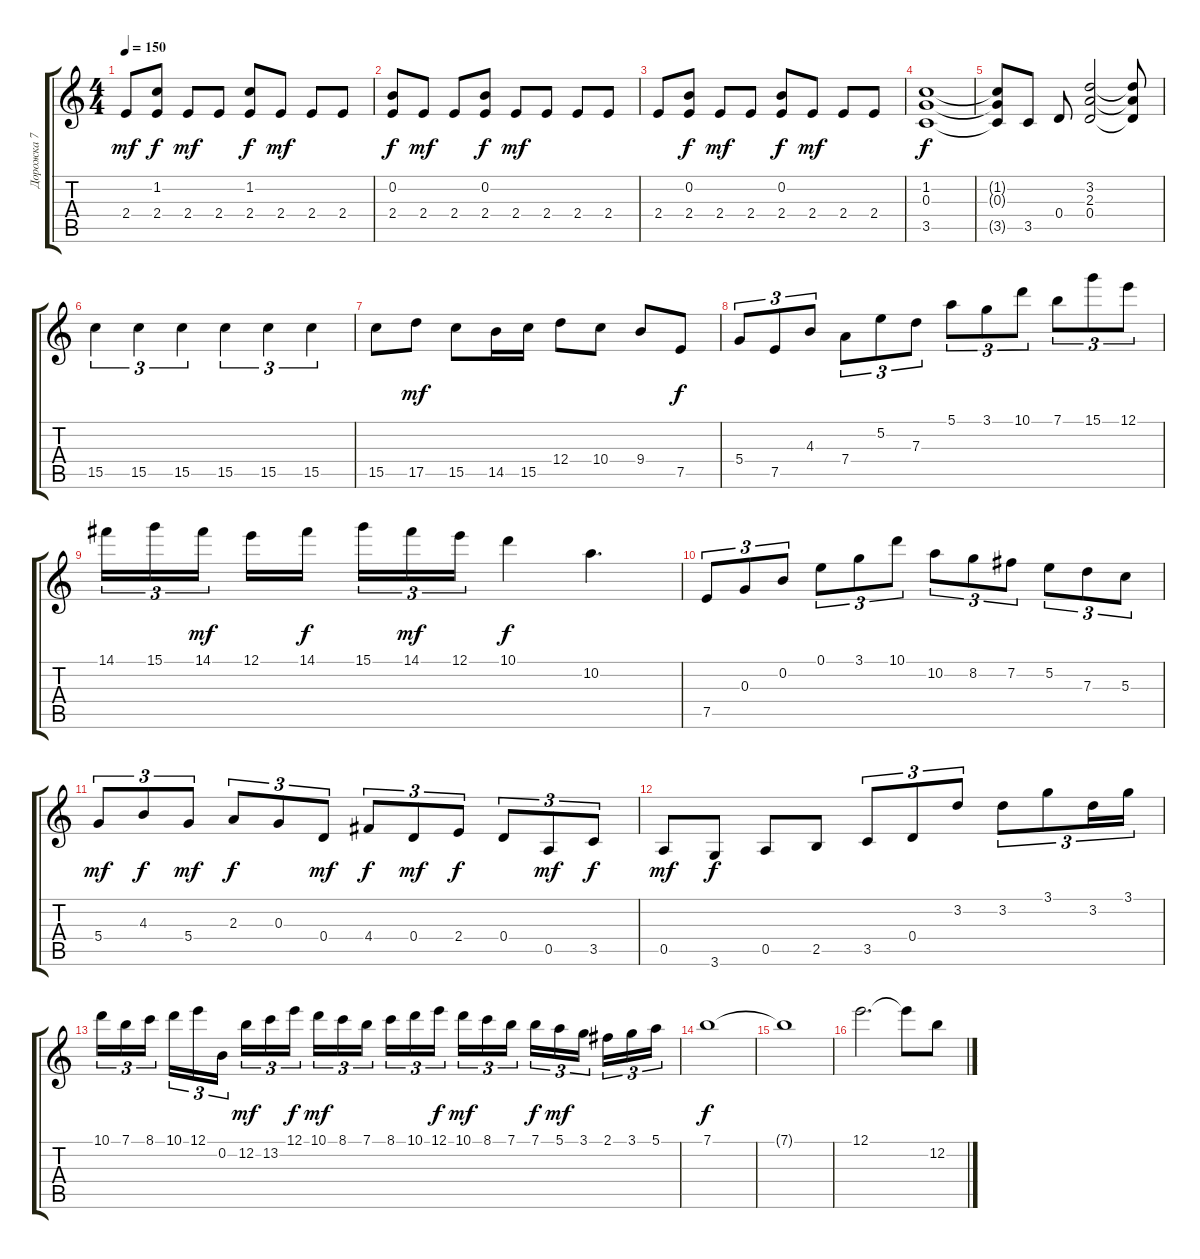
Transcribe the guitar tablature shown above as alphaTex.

\track ("Дорожка 7" "Дорожка 7") {instrument distortionguitar}
\staff {score tabs}
\tuning (E4 B3 G3 D3 A2 E2) {hide}
\ts (4 4)
\tempo 150
\clef g2
\ks c
2.4.8{dy mf} (1.2 2.4).8{dy f} 2.4.8{dy mf} 2.4.8 (1.2 2.4).8{dy f} 2.4.8{dy mf} 2.4.8 2.4.8 |
(0.2 2.4).8{dy f} 2.4.8{dy mf} 2.4.8 (0.2 2.4).8{dy f} 2.4.8{dy mf} 2.4.8 2.4.8 2.4.8 |
2.4.8 (0.2 2.4).8{dy f} 2.4.8{dy mf} 2.4.8 (0.2 2.4).8{dy f} 2.4.8{dy mf} 2.4.8 2.4.8 |
(1.2 0.3 3.5).1{dy f} |
(1.2{t} 0.3{t} 3.5{t}).8 3.5.8 0.4.8 (3.2 2.3 0.4).2 (3.2{t} 2.3{t} 0.4{t}).8 |
15.5.4{tu (3 2) volume 13} 15.5.4{tu (3 2)} 15.5.4{tu (3 2)} 15.5.4{tu (3 2)} 15.5.4{tu (3 2)} 15.5.4{tu (3 2)} |
15.5.8 17.5.8{dy mf} 15.5.8 14.5.16 15.5.16 12.4.8 10.4.8 9.4.8 7.5.8{dy f} |
5.4.8{tu (3 2)} 7.5.8{tu (3 2)} 4.3.8{tu (3 2)} 7.4.8{tu (3 2)} 5.2.8{tu (3 2)} 7.3.8{tu (3 2)} 5.1.8{tu (3 2)} 3.1.8{tu (3 2)} 10.1.8{tu (3 2)} 7.1.8{tu (3 2)} 15.1.8{tu (3 2)} 12.1.8{tu (3 2)} |
14.1.16{tu (3 2)} 15.1.16{tu (3 2)} 14.1.16{tu (3 2) dy mf beam splitsecondary} 12.1.16 14.1.16{dy f} 15.1.16{tu (3 2)} 14.1.16{tu (3 2) dy mf} 12.1.16{tu (3 2)} 10.1.4{dy f} 10.2.4{d} |
7.5.8{tu (3 2)} 0.3.8{tu (3 2)} 0.2.8{tu (3 2)} 0.1.8{tu (3 2)} 3.1.8{tu (3 2)} 10.1.8{tu (3 2)} 10.2.8{tu (3 2)} 8.2.8{tu (3 2)} 7.2.8{tu (3 2)} 5.2.8{tu (3 2)} 7.3.8{tu (3 2)} 5.3.8{tu (3 2)} |
5.4.8{tu (3 2) dy mf} 4.3.8{tu (3 2) dy f} 5.4.8{tu (3 2) dy mf} 2.3.8{tu (3 2) dy f} 0.3.8{tu (3 2)} 0.4.8{tu (3 2) dy mf} 4.4.8{tu (3 2) dy f} 0.4.8{tu (3 2) dy mf} 2.4.8{tu (3 2) dy f} 0.4.8{tu (3 2)} 0.5.8{tu (3 2) dy mf} 3.5.8{tu (3 2) dy f} |
0.5.8{dy mf} 3.6.8{dy f} 0.5.8 2.5.8 3.5.8{tu (3 2)} 0.4.8{tu (3 2)} 3.2.8{tu (3 2)} 3.2.8{tu (3 2)} 3.1.8{tu (3 2)} 3.2.16{tu (3 2)} 3.1.16{tu (3 2)} |
10.1.16{tu (3 2)} 7.1.16{tu (3 2)} 8.1.16{tu (3 2) beam splitsecondary} 10.1.16{tu (3 2)} 12.1.16{tu (3 2)} 0.2.16{tu (3 2)} 12.2.16{tu (3 2) dy mf} 13.2.16{tu (3 2)} 12.1.16{tu (3 2) dy f beam splitsecondary} 10.1.16{tu (3 2) dy mf} 8.1.16{tu (3 2)} 7.1.16{tu (3 2)} 8.1.16{tu (3 2)} 10.1.16{tu (3 2)} 12.1.16{tu (3 2) dy f beam splitsecondary} 10.1.16{tu (3 2) dy mf} 8.1.16{tu (3 2)} 7.1.16{tu (3 2)} 7.1.16{tu (3 2) dy f} 5.1.16{tu (3 2) dy mf} 3.1.16{tu (3 2) beam splitsecondary} 2.1.16{tu (3 2)} 3.1.16{tu (3 2)} 5.1.16{tu (3 2)} |
7.1.1{dy f} |
7.1{t}.1 |
12.1.2{d} 12.1{t}.8 12.2.8
